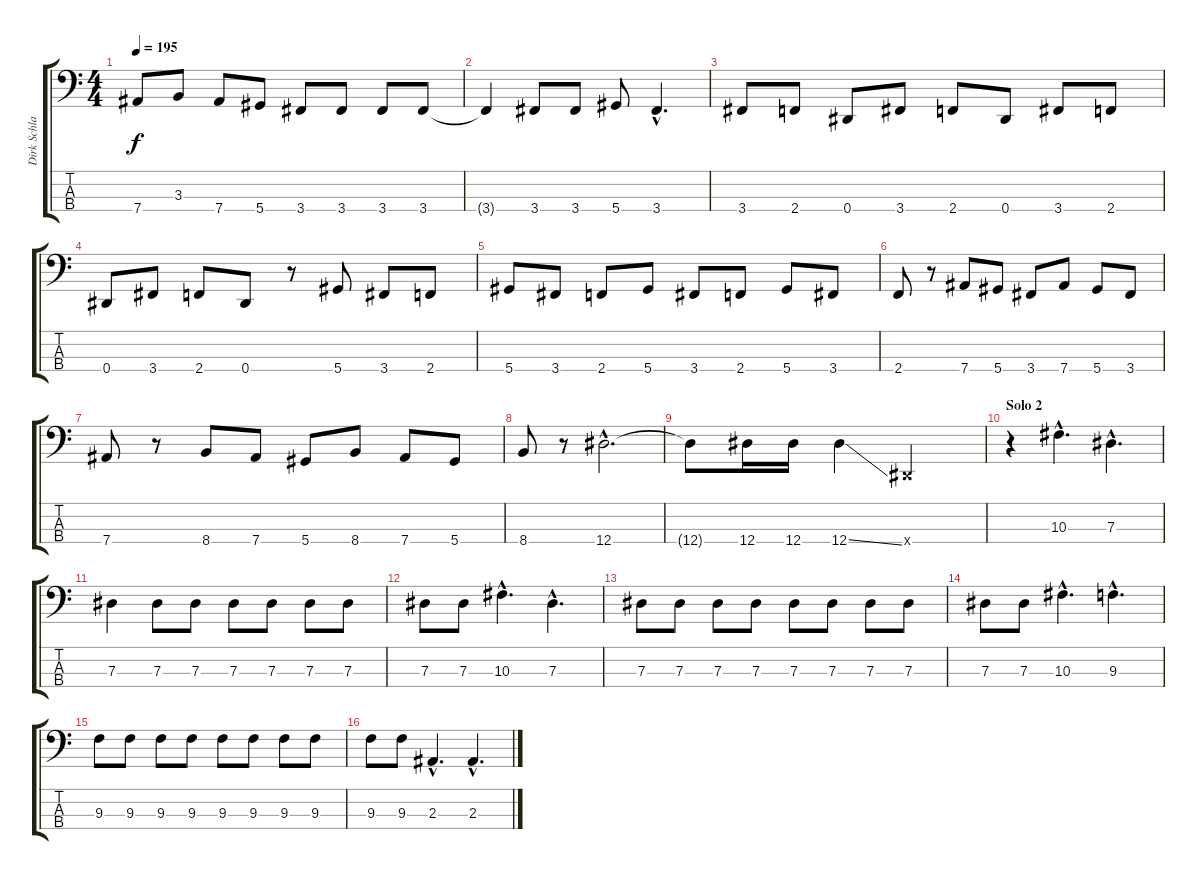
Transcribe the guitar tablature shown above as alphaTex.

\track ("Dirk Schlachter" "Dirk Schla") {instrument electricbassfinger}
\staff {score tabs}
\tuning (Gb2 Db2 Ab1 Eb1) {hide}
\ts (4 4)
\tempo 195
\clef f4
\ks c
7.4.8{dy f} 3.3.8 7.4.8 5.4.8 3.4.8 3.4.8 3.4.8 3.4.8 |
3.4{t}.4 3.4.8 3.4.8 5.4.8 3.4{hac}.4{d} |
3.4.8 2.4.8 0.4.8 3.4.8 2.4.8 0.4.8 3.4.8 2.4.8 |
0.4.8 3.4.8 2.4.8 0.4.8 r.8 5.4.8 3.4.8 2.4.8 |
5.4.8 3.4.8 2.4.8 5.4.8 3.4.8 2.4.8 5.4.8 3.4.8 |
2.4.8 r.8 7.4.8 5.4.8 3.4.8 7.4.8 5.4.8 3.4.8 |
7.4.8 r.8 8.4.8 7.4.8 5.4.8 8.4.8 7.4.8 5.4.8 |
8.4.8 r.8 12.4{hac}.2{d} |
12.4{t}.8 12.4.16 12.4.16 12.4{ss}.4 0.4{x}.2 |
\section ("" "Solo 2")
r.4 10.3{hac}.4{d} 7.3{hac}.4{d} |
7.3.4 7.3.8 7.3.8 7.3.8 7.3.8 7.3.8 7.3.8 |
7.3.8 7.3.8 10.3{hac}.4{d} 7.3{hac}.4{d} |
7.3.8 7.3.8 7.3.8 7.3.8 7.3.8 7.3.8 7.3.8 7.3.8 |
7.3.8 7.3.8 10.3{hac}.4{d} 9.3{hac}.4{d} |
9.3.8 9.3.8 9.3.8 9.3.8 9.3.8 9.3.8 9.3.8 9.3.8 |
9.3.8 9.3.8 2.3{hac}.4{d} 2.3{hac}.4{d}
